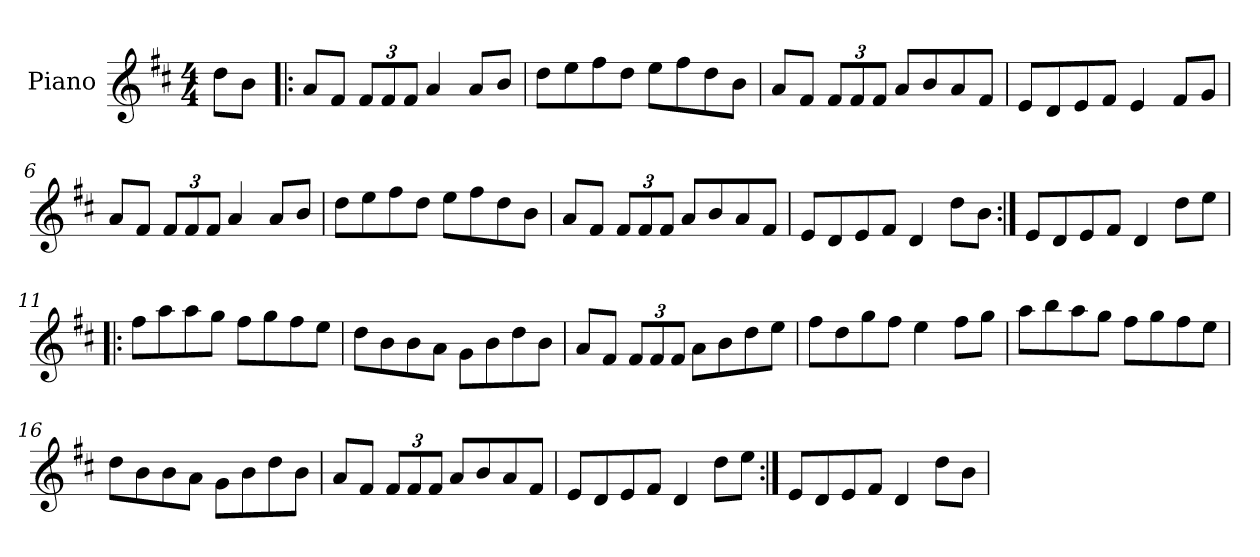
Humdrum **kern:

**kern
*part1
*staff1
*I"Piano
*I'Pno
*clefG2
*k[f#c#]
*D:
*M4/4
=1
8dd\L
8b\J
=2!|:
8a/L
8f#/J
12f#/L
12f#/
12f#/J
4a/
8a/L
8b/J
=3
8dd\L
8ee\
8ff#\
8dd\J
8ee\L
8ff#\
8dd\
8b\J
=4
8a/L
8f#/J
12f#/L
12f#/
12f#/J
8a/L
8b/
8a/
8f#/J
=5
8e/L
8d/
8e/
8f#/J
4e/
8f#/L
8g/J
=6
8a/L
8f#/J
12f#/L
12f#/
12f#/J
4a/
8a/L
8b/J
=7
8dd\L
8ee\
8ff#\
8dd\J
8ee\L
8ff#\
8dd\
8b\J
=8
8a/L
8f#/J
12f#/L
12f#/
12f#/J
8a/L
8b/
8a/
8f#/J
=9
8e/L
8d/
8e/
8f#/J
4d/
8dd\L
8b\J
=10:|!
8e/L
8d/
8e/
8f#/J
4d/
8dd\L
8ee\J
=11!|:
8ff#\L
8aa\
8aa\
8gg\J
8ff#\L
8gg\
8ff#\
8ee\J
=12
8dd\L
8b\
8b\
8a\J
8g\L
8b\
8dd\
8b\J
=13
8a/L
8f#/J
12f#/L
12f#/
12f#/J
8a\L
8b\
8dd\
8ee\J
=14
8ff#\L
8dd\
8gg\
8ff#\J
4ee\
8ff#\L
8gg\J
=15
8aa\L
8bb\
8aa\
8gg\J
8ff#\L
8gg\
8ff#\
8ee\J
=16
8dd\L
8b\
8b\
8a\J
8g\L
8b\
8dd\
8b\J
=17
8a/L
8f#/J
12f#/L
12f#/
12f#/J
8a/L
8b/
8a/
8f#/J
=18
8e/L
8d/
8e/
8f#/J
4d/
8dd\L
8ee\J
=19:|!
8e/L
8d/
8e/
8f#/J
4d/
8dd\L
8b\J
=
*-
